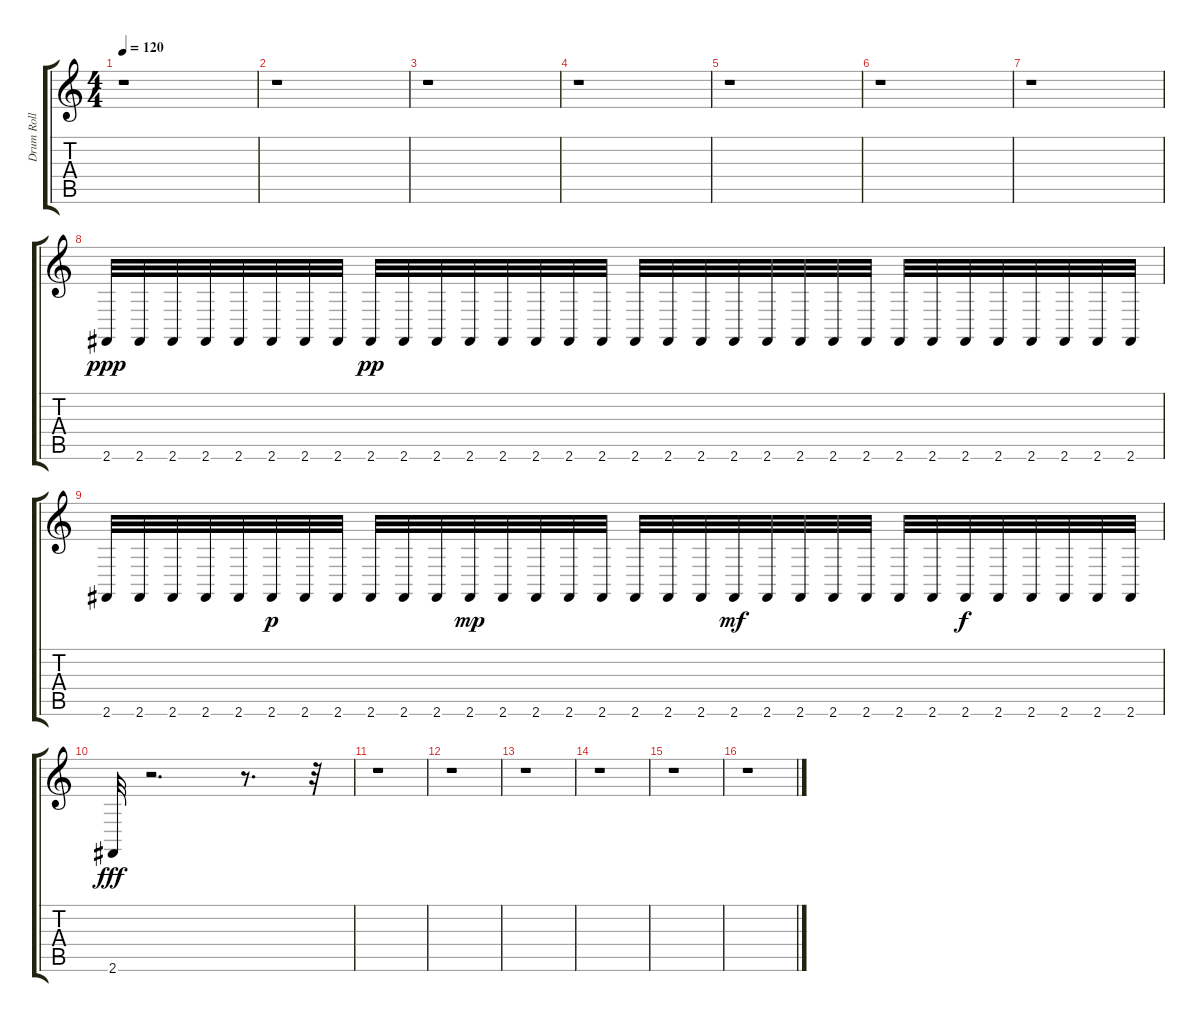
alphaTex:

\track ("Drum Roll" "Drum Roll") {instrument timpani}
\staff {score tabs}
\tuning (E4 B3 G3 D3 A2 E2) {hide}
\ts (4 4)
\tempo 120
\clef g2
\ks c
r.1{dy fff} |
r.1 |
r.1 |
r.1 |
r.1 |
r.1 |
r.1 |
2.6.32{dy ppp} 2.6.32 2.6.32 2.6.32 2.6.32 2.6.32 2.6.32 2.6.32 2.6.32{dy pp} 2.6.32 2.6.32 2.6.32 2.6.32 2.6.32 2.6.32 2.6.32 2.6.32 2.6.32 2.6.32 2.6.32 2.6.32 2.6.32 2.6.32 2.6.32 2.6.32 2.6.32 2.6.32 2.6.32 2.6.32 2.6.32 2.6.32 2.6.32 |
2.6.32 2.6.32 2.6.32 2.6.32 2.6.32 2.6.32{dy p} 2.6.32 2.6.32 2.6.32 2.6.32 2.6.32 2.6.32{dy mp} 2.6.32 2.6.32 2.6.32 2.6.32 2.6.32 2.6.32 2.6.32 2.6.32{dy mf} 2.6.32 2.6.32 2.6.32 2.6.32 2.6.32 2.6.32 2.6.32{dy f} 2.6.32 2.6.32 2.6.32 2.6.32 2.6.32 |
2.6.32{dy fff} r.2{d} r.8{d} r.32 |
r.1 |
r.1 |
r.1 |
r.1 |
r.1 |
r.1
